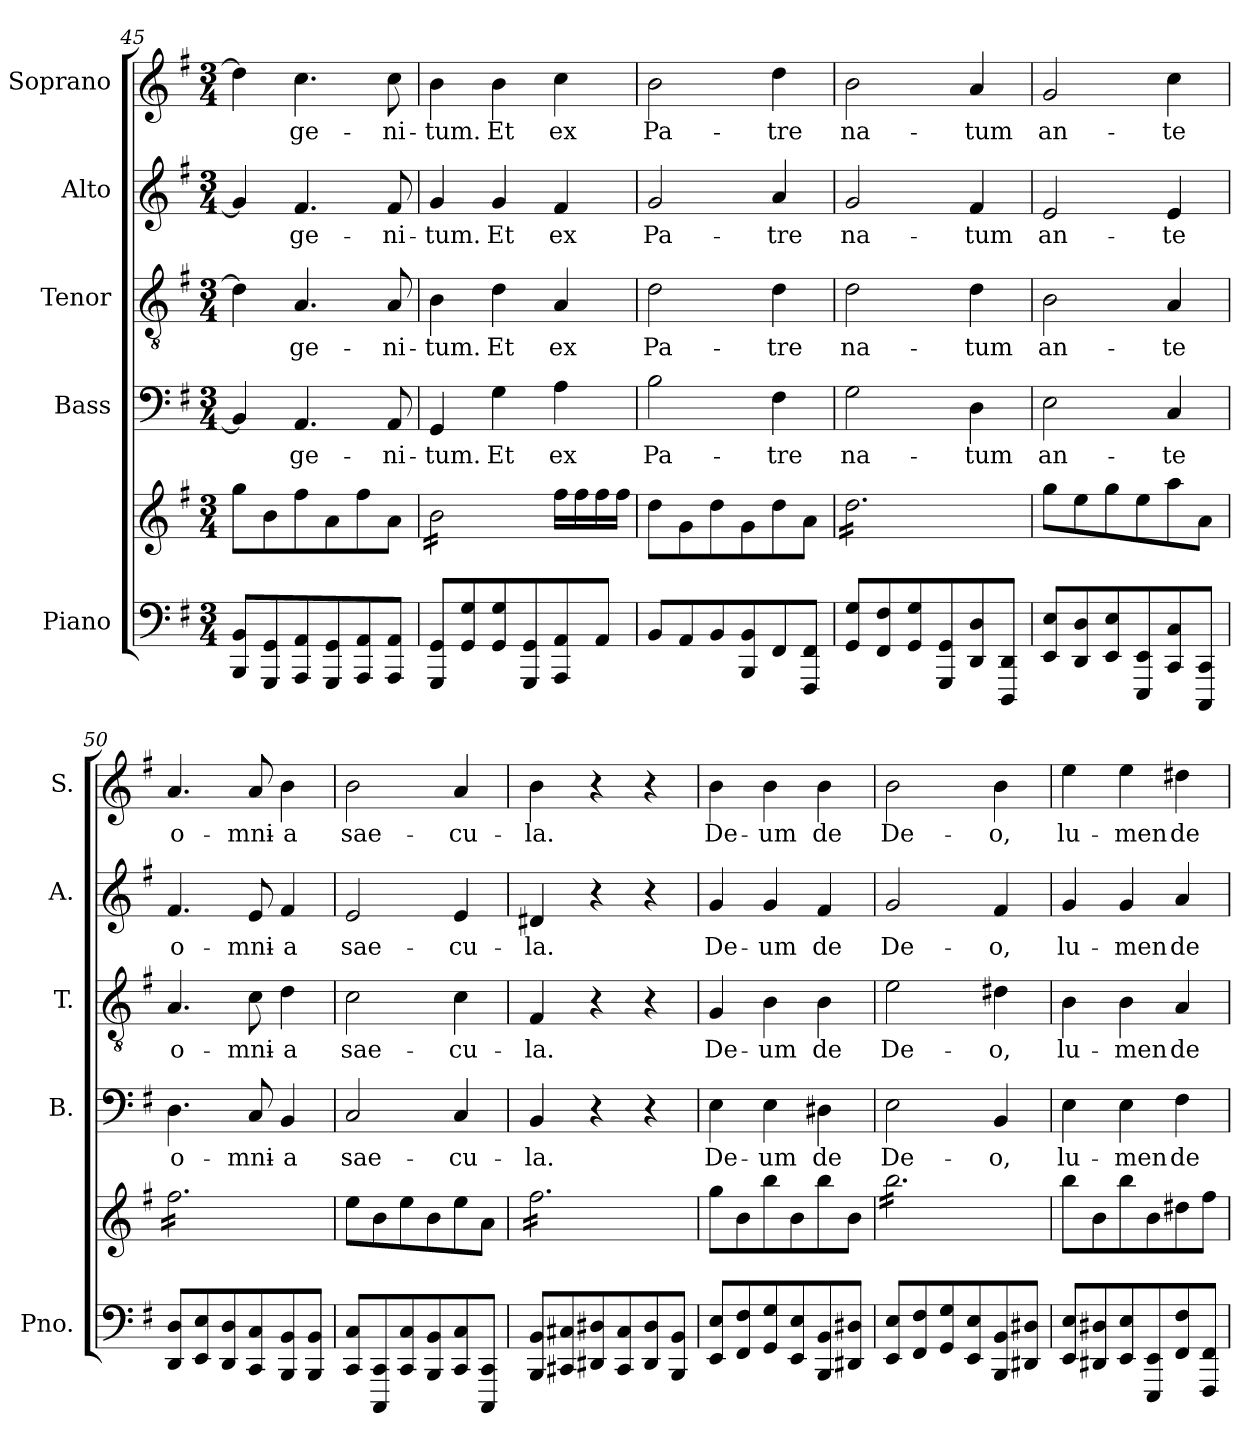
**kern	**kern	**kern	**text	**kern	**text	**kern	**text	**kern	**text
*part5	*part5	*part4	*part4	*part3	*part3	*part2	*part2	*part1	*part1
*staff6	*staff5	*staff4	*staff4	*staff3	*staff3	*staff2	*staff2	*staff1	*staff1
*I"Piano	*	*I"Bass	*	*I"Tenor	*	*I"Alto	*	*I"Soprano	*
*I'Pno.	*	*I'B.	*	*I'T.	*	*I'A.	*	*I'S.	*
!!LO:PB:g=z
*clefF4	*clefG2	*clefF4	*	*clefGv2	*	*clefG2	*	*clefG2	*
*k[f#]	*k[f#]	*k[f#]	*	*k[f#]	*	*k[f#]	*	*k[f#]	*
*M3/4	*M3/4	*M3/4	*	*M3/4	*	*M3/4	*	*M3/4	*
=45	=45	=45	=45	=45	=45	=45	=45	=45	=45
8BBB/ 8BB/L	8gg\L	4BB/]	.	4d\]	.	4g/]	.	4dd\]	.
8GGG/ 8GG/	8b\	.	.	.	.	.	.	.	.
!	!	!	!LO:LY:b	!	!LO:LY:b	!	!LO:LY:b	!	!LO:LY:b
8AAA/ 8AA/	8ff#\	4.AA/	-ge-	4.A/	-ge-	4.f#/	-ge-	4.cc\	-ge-
8GGG/ 8GG/	8a\	.	.	.	.	.	.	.	.
8AAA/ 8AA/	8ff#\	.	.	.	.	.	.	.	.
!	!	!	!LO:LY:b	!	!LO:LY:b	!	!LO:LY:b	!	!LO:LY:b
8AAA/ 8AA/J	8a\J	8AA/	-ni-	8A/	-ni-	8f#/	-ni-	8cc\	-ni-
=46	=46	=46	=46	=46	=46	=46	=46	=46	=46
!	!	!	!LO:LY:b	!	!LO:LY:b	!	!LO:LY:b	!	!LO:LY:b
*	*tremolo	*	*	*	*	*	*	*	*
8GGG/ 8GG/L	16b\LL	4GG/	-tum.	4B\	-tum.	4g/	-tum.	4b\	-tum.
.	16b\	.	.	.	.	.	.	.	.
8GG/ 8G/	16b\	.	.	.	.	.	.	.	.
.	16b\	.	.	.	.	.	.	.	.
!	!	!	!LO:LY:b	!	!LO:LY:b	!	!LO:LY:b	!	!LO:LY:b
8GG/ 8G/	16b\	4G\	Et	4d\	Et	4g/	Et	4b\	Et
.	16b\	.	.	.	.	.	.	.	.
8GGG/ 8GG/	16b\	.	.	.	.	.	.	.	.
.	16b\JJ	.	.	.	.	.	.	.	.
*	*Xtremolo	*	*	*	*	*	*	*	*
!	!	!	!LO:LY:b	!	!LO:LY:b	!	!LO:LY:b	!	!LO:LY:b
8AAA/ 8AA/	16ff#\LL	4A\	ex	4A/	ex	4f#/	ex	4cc\	ex
.	16ff#\	.	.	.	.	.	.	.	.
8AA/J	16ff#\	.	.	.	.	.	.	.	.
.	16ff#\JJ	.	.	.	.	.	.	.	.
=47	=47	=47	=47	=47	=47	=47	=47	=47	=47
!	!	!	!LO:LY:b	!	!LO:LY:b	!	!LO:LY:b	!	!LO:LY:b
8BB/L	8dd\L	2B\	Pa-	2d\	Pa-	2g/	Pa-	2b\	Pa-
8AA/	8g\	.	.	.	.	.	.	.	.
8BB/	8dd\	.	.	.	.	.	.	.	.
8BBB/ 8BB/	8g\	.	.	.	.	.	.	.	.
!	!	!	!LO:LY:b	!	!LO:LY:b	!	!LO:LY:b	!	!LO:LY:b
8FF#/	8dd\	4F#\	-tre	4d\	-tre	4a/	-tre	4dd\	-tre
8FFF#/ 8FF#/J	8a\J	.	.	.	.	.	.	.	.
=48	=48	=48	=48	=48	=48	=48	=48	=48	=48
!	!	!	!LO:LY:b	!	!LO:LY:b	!	!LO:LY:b	!	!LO:LY:b
*	*tremolo	*	*	*	*	*	*	*	*
8GG/ 8G/L	16dd\LL	2G\	na-	2d\	na-	2g/	na-	2b\	na-
.	16dd\	.	.	.	.	.	.	.	.
8FF#/ 8F#/	16dd\	.	.	.	.	.	.	.	.
.	16dd\	.	.	.	.	.	.	.	.
8GG/ 8G/	16dd\	.	.	.	.	.	.	.	.
.	16dd\	.	.	.	.	.	.	.	.
8GGG/ 8GG/	16dd\	.	.	.	.	.	.	.	.
.	16dd\	.	.	.	.	.	.	.	.
!	!	!	!LO:LY:b	!	!LO:LY:b	!	!LO:LY:b	!	!LO:LY:b
8DD/ 8D/	16dd\	4D\	-tum	4d\	-tum	4f#/	-tum	4a/	-tum
.	16dd\	.	.	.	.	.	.	.	.
8DDD/ 8DD/J	16dd\	.	.	.	.	.	.	.	.
.	16dd\JJ	.	.	.	.	.	.	.	.
*	*Xtremolo	*	*	*	*	*	*	*	*
=49	=49	=49	=49	=49	=49	=49	=49	=49	=49
!	!	!	!LO:LY:b	!	!LO:LY:b	!	!LO:LY:b	!	!LO:LY:b
8EE/ 8E/L	8gg\L	2E\	an-	2B\	an-	2e/	an-	2g/	an-
8DD/ 8D/	8ee\	.	.	.	.	.	.	.	.
8EE/ 8E/	8gg\	.	.	.	.	.	.	.	.
8EEE/ 8EE/	8ee\	.	.	.	.	.	.	.	.
!	!	!	!LO:LY:b	!	!LO:LY:b	!	!LO:LY:b	!	!LO:LY:b
8CC/ 8C/	8aa\	4C/	-te	4A/	-te	4e/	-te	4cc\	-te
8CCC/ 8CC/J	8a\J	.	.	.	.	.	.	.	.
=50	=50	=50	=50	=50	=50	=50	=50	=50	=50
!	!	!	!LO:LY:b	!	!LO:LY:b	!	!LO:LY:b	!	!LO:LY:b
*	*tremolo	*	*	*	*	*	*	*	*
8DD/ 8D/L	16ff#\LL	4.D\	o-	4.A/	o-	4.f#/	o-	4.a/	o-
.	16ff#\	.	.	.	.	.	.	.	.
8EE/ 8E/	16ff#\	.	.	.	.	.	.	.	.
.	16ff#\	.	.	.	.	.	.	.	.
8DD/ 8D/	16ff#\	.	.	.	.	.	.	.	.
.	16ff#\	.	.	.	.	.	.	.	.
!	!	!	!LO:LY:b	!	!LO:LY:b	!	!LO:LY:b	!	!LO:LY:b
8CC/ 8C/	16ff#\	8C/	-mni-	8c\	-mni-	8e/	-mni-	8a/	-mni-
.	16ff#\	.	.	.	.	.	.	.	.
!	!	!	!LO:LY:b	!	!LO:LY:b	!	!LO:LY:b	!	!LO:LY:b
8BBB/ 8BB/	16ff#\	4BB/	-a	4d\	-a	4f#/	-a	4b\	-a
.	16ff#\	.	.	.	.	.	.	.	.
8BBB/ 8BB/J	16ff#\	.	.	.	.	.	.	.	.
.	16ff#\JJ	.	.	.	.	.	.	.	.
*	*Xtremolo	*	*	*	*	*	*	*	*
!!LO:LB:g=z
=51	=51	=51	=51	=51	=51	=51	=51	=51	=51
!	!	!	!LO:LY:b	!	!LO:LY:b	!	!LO:LY:b	!	!LO:LY:b
8CC/ 8C/L	8ee\L	2C/	sae-	2c\	sae-	2e/	sae-	2b\	sae-
8CCC/ 8CC/	8b\	.	.	.	.	.	.	.	.
8CC/ 8C/	8ee\	.	.	.	.	.	.	.	.
8BBB/ 8BB/	8b\	.	.	.	.	.	.	.	.
!	!	!	!LO:LY:b	!	!LO:LY:b	!	!LO:LY:b	!	!LO:LY:b
8CC/ 8C/	8ee\	4C/	-cu-	4c\	-cu-	4e/	-cu-	4a/	-cu-
8CCC/ 8CC/J	8a\J	.	.	.	.	.	.	.	.
=52	=52	=52	=52	=52	=52	=52	=52	=52	=52
!	!	!	!LO:LY:b	!	!LO:LY:b	!	!LO:LY:b	!	!LO:LY:b
*	*tremolo	*	*	*	*	*	*	*	*
8BBB/ 8BB/L	16ff#\LL	4BB/	-la.	4F#/	-la.	4d#X/	-la.	4b\	-la.
.	16ff#\	.	.	.	.	.	.	.	.
8CC#X/ 8C#X/	16ff#\	.	.	.	.	.	.	.	.
.	16ff#\	.	.	.	.	.	.	.	.
8DD#X/ 8D#X/	16ff#\	4r	.	4r	.	4r	.	4r	.
.	16ff#\	.	.	.	.	.	.	.	.
8CC#/ 8C#/	16ff#\	.	.	.	.	.	.	.	.
.	16ff#\	.	.	.	.	.	.	.	.
8DD#/ 8D#/	16ff#\	4r	.	4r	.	4r	.	4r	.
.	16ff#\	.	.	.	.	.	.	.	.
8BBB/ 8BB/J	16ff#\	.	.	.	.	.	.	.	.
.	16ff#\JJ	.	.	.	.	.	.	.	.
*	*Xtremolo	*	*	*	*	*	*	*	*
=53	=53	=53	=53	=53	=53	=53	=53	=53	=53
!	!	!	!LO:LY:b	!	!LO:LY:b	!	!LO:LY:b	!	!LO:LY:b
8EE/ 8E/L	8gg\L	4E\	De-	4G/	De-	4g/	De-	4b\	De-
8FF#/ 8F#/	8b\	.	.	.	.	.	.	.	.
!	!	!	!LO:LY:b	!	!LO:LY:b	!	!LO:LY:b	!	!LO:LY:b
8GG/ 8G/	8bb\	4E\	-um	4B\	-um	4g/	-um	4b\	-um
8EE/ 8E/	8b\	.	.	.	.	.	.	.	.
!	!	!	!LO:LY:b	!	!LO:LY:b	!	!LO:LY:b	!	!LO:LY:b
8BBB/ 8BB/	8bb\	4D#X\	de	4B\	de	4f#/	de	4b\	de
8DD#X/ 8D#X/J	8b\J	.	.	.	.	.	.	.	.
=54	=54	=54	=54	=54	=54	=54	=54	=54	=54
!	!	!	!LO:LY:b	!	!LO:LY:b	!	!LO:LY:b	!	!LO:LY:b
*	*tremolo	*	*	*	*	*	*	*	*
8EE/ 8E/L	16bb\LL	2E\	De-	2e\	De-	2g/	De-	2b\	De-
.	16bb\	.	.	.	.	.	.	.	.
8FF#/ 8F#/	16bb\	.	.	.	.	.	.	.	.
.	16bb\	.	.	.	.	.	.	.	.
8GG/ 8G/	16bb\	.	.	.	.	.	.	.	.
.	16bb\	.	.	.	.	.	.	.	.
8EE/ 8E/	16bb\	.	.	.	.	.	.	.	.
.	16bb\	.	.	.	.	.	.	.	.
!	!	!	!LO:LY:b	!	!LO:LY:b	!	!LO:LY:b	!	!LO:LY:b
8BBB/ 8BB/	16bb\	4BB/	-o,	4d#X\	-o,	4f#/	-o,	4b\	-o,
.	16bb\	.	.	.	.	.	.	.	.
8DD#X/ 8D#X/J	16bb\	.	.	.	.	.	.	.	.
.	16bb\JJ	.	.	.	.	.	.	.	.
*	*Xtremolo	*	*	*	*	*	*	*	*
=55	=55	=55	=55	=55	=55	=55	=55	=55	=55
!	!	!	!LO:LY:b	!	!LO:LY:b	!	!LO:LY:b	!	!LO:LY:b
8EE/ 8E/L	8bb\L	4E\	lu-	4B\	lu-	4g/	lu-	4ee\	lu-
8DD#X/ 8D#X/	8b\	.	.	.	.	.	.	.	.
!	!	!	!LO:LY:b	!	!LO:LY:b	!	!LO:LY:b	!	!LO:LY:b
8EE/ 8E/	8bb\	4E\	-men	4B\	-men	4g/	-men	4ee\	-men
8EEE/ 8EE/	8b\	.	.	.	.	.	.	.	.
!	!	!	!LO:LY:b	!	!LO:LY:b	!	!LO:LY:b	!	!LO:LY:b
8FF#/ 8F#/	8dd#X\	4F#\	de	4A/	de	4a/	de	4dd#X\	de
8FFF#/ 8FF#/J	8ff#\J	.	.	.	.	.	.	.	.
=	=	=	=	=	=	=	=	=	=
*-	*-	*-	*-	*-	*-	*-	*-	*-	*-
